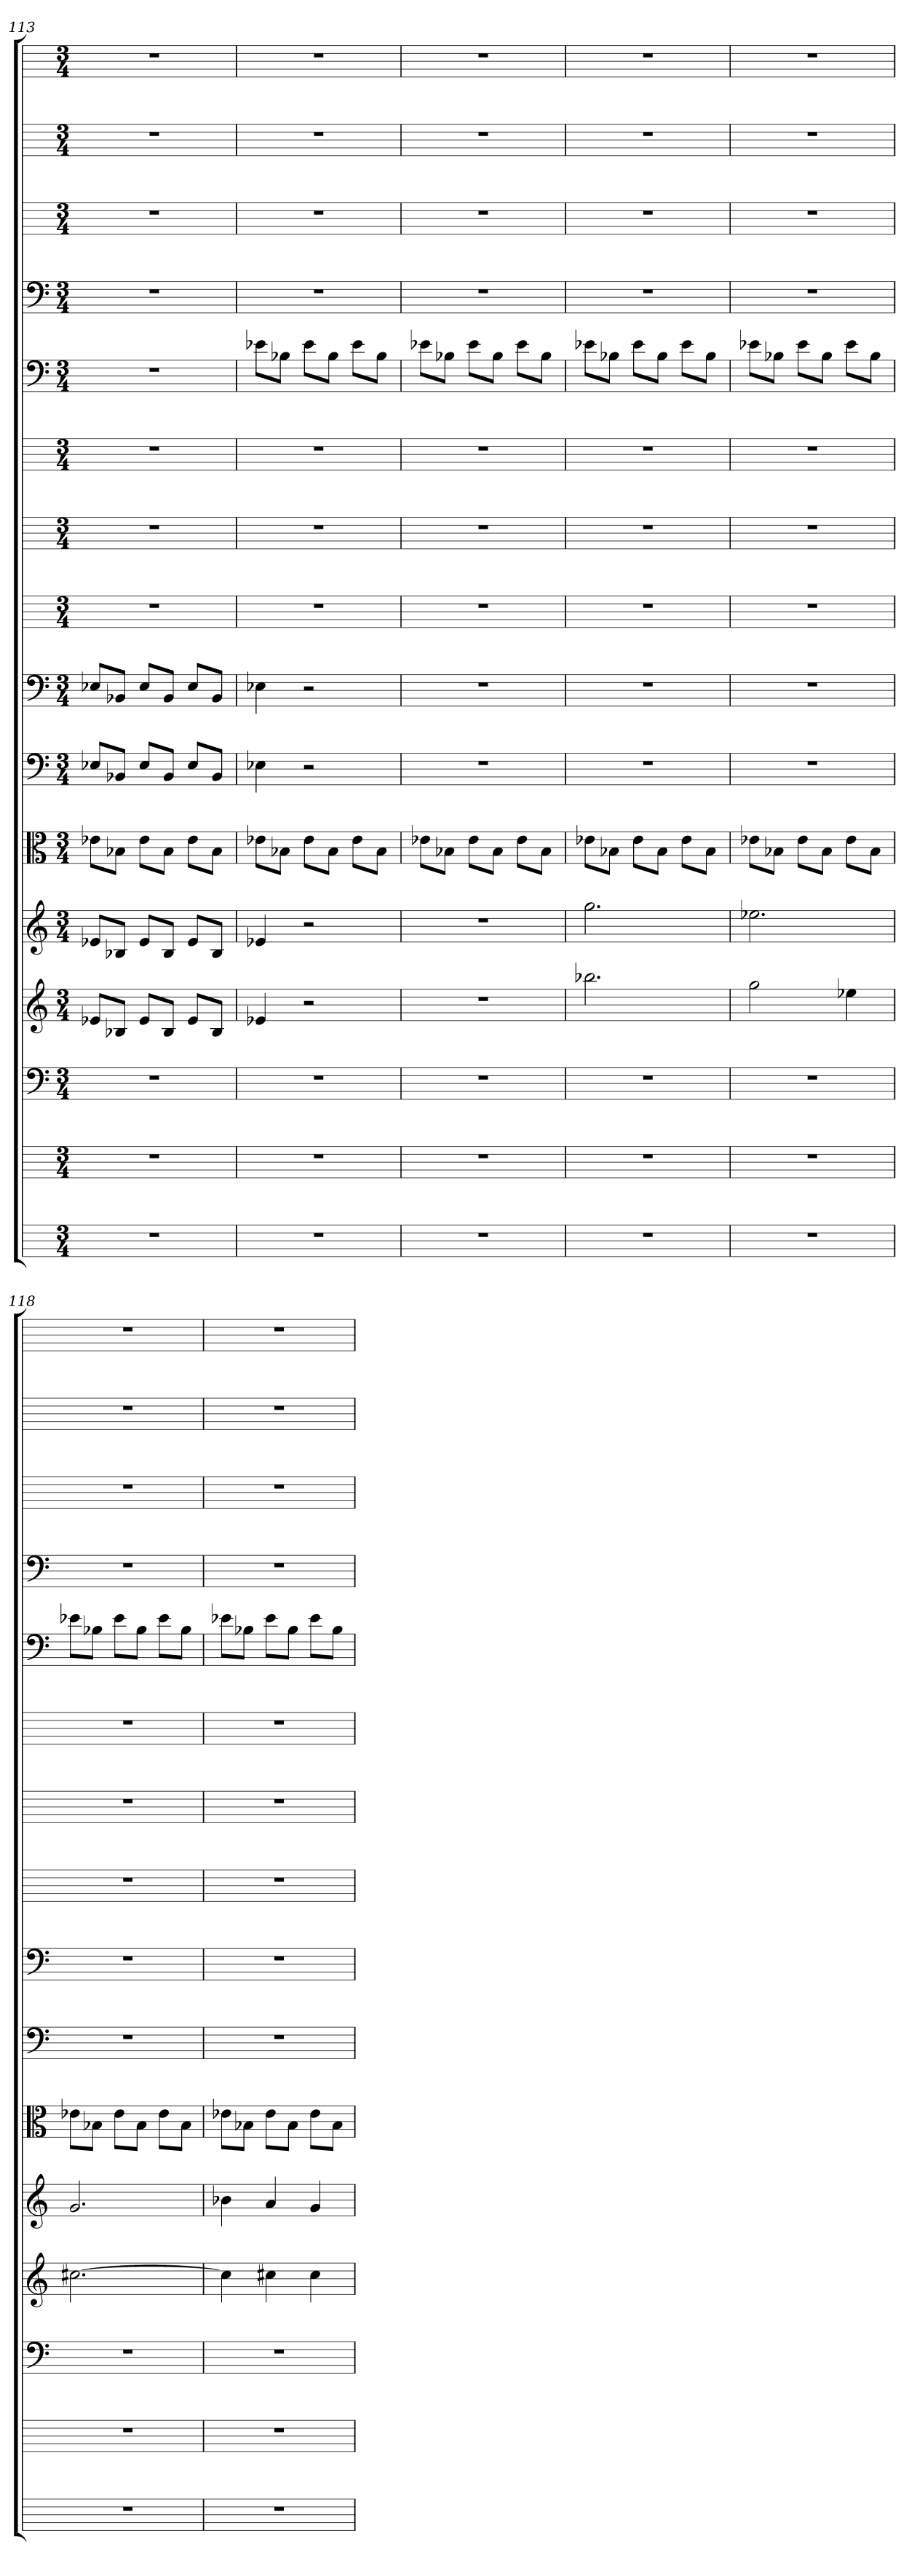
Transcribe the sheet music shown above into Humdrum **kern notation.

**kern	**kern	**kern	**kern	**kern	**kern	**kern	**kern	**kern	**kern	**kern	**kern	**kern	**kern	**kern	**kern
*part16	*part15	*part14	*part13	*part12	*part11	*part10	*part9	*part8	*part7	*part6	*part5	*part4	*part3	*part2	*part1
*staff16	*staff15	*staff14	*staff13	*staff12	*staff11	*staff10	*staff9	*staff8	*staff7	*staff6	*staff5	*staff4	*staff3	*staff2	*staff1
*	*	*clefF4	*	*	*clefC3	*clefF4	*clefF4	*	*	*	*clefF4	*clefF4	*	*	*
*k[]	*k[]	*k[]	*k[]	*k[]	*k[]	*k[]	*k[]	*k[]	*k[]	*k[]	*k[]	*k[]	*k[]	*k[]	*k[]
*C:	*C:	*C:	*C:	*C:	*C:	*C:	*C:	*C:	*C:	*C:	*C:	*C:	*C:	*C:	*C:
*M3/4	*M3/4	*M3/4	*M3/4	*M3/4	*M3/4	*M3/4	*M3/4	*M3/4	*M3/4	*M3/4	*M3/4	*M3/4	*M3/4	*M3/4	*M3/4
=113	=113	=113	=113	=113	=113	=113	=113	=113	=113	=113	=113	=113	=113	=113	=113
2.r	2.r	2.r	8e-XL	8e-XL	8e-X\L	8E-X/L	8E-X/L	2.r	2.r	2.r	2.r	2.r	2.r	2.r	2.r
.	.	.	8B-XJ	8B-XJ	8B-X\J	8BB-X/J	8BB-X/J	.	.	.	.	.	.	.	.
.	.	.	8e-L	8e-L	8e-\L	8E-/L	8E-/L	.	.	.	.	.	.	.	.
.	.	.	8B-J	8B-J	8B-\J	8BB-/J	8BB-/J	.	.	.	.	.	.	.	.
.	.	.	8e-L	8e-L	8e-\L	8E-/L	8E-/L	.	.	.	.	.	.	.	.
.	.	.	8B-J	8B-J	8B-\J	8BB-/J	8BB-/J	.	.	.	.	.	.	.	.
=114	=114	=114	=114	=114	=114	=114	=114	=114	=114	=114	=114	=114	=114	=114	=114
2.r	2.r	2.r	4e-X	4e-X	8e-X\L	4E-X	4E-X	2.r	2.r	2.r	8e-X\L	2.r	2.r	2.r	2.r
.	.	.	.	.	8B-X\J	.	.	.	.	.	8B-X\J	.	.	.	.
.	.	.	2r	2r	8e-\L	2r	2r	.	.	.	8e-\L	.	.	.	.
.	.	.	.	.	8B-\J	.	.	.	.	.	8B-\J	.	.	.	.
.	.	.	.	.	8e-\L	.	.	.	.	.	8e-\L	.	.	.	.
.	.	.	.	.	8B-\J	.	.	.	.	.	8B-\J	.	.	.	.
=115	=115	=115	=115	=115	=115	=115	=115	=115	=115	=115	=115	=115	=115	=115	=115
2.r	2.r	2.r	2.r	2.r	8e-X\L	2.r	2.r	2.r	2.r	2.r	8e-X\L	2.r	2.r	2.r	2.r
.	.	.	.	.	8B-X\J	.	.	.	.	.	8B-X\J	.	.	.	.
.	.	.	.	.	8e-\L	.	.	.	.	.	8e-\L	.	.	.	.
.	.	.	.	.	8B-\J	.	.	.	.	.	8B-\J	.	.	.	.
.	.	.	.	.	8e-\L	.	.	.	.	.	8e-\L	.	.	.	.
.	.	.	.	.	8B-\J	.	.	.	.	.	8B-\J	.	.	.	.
=116	=116	=116	=116	=116	=116	=116	=116	=116	=116	=116	=116	=116	=116	=116	=116
2.r	2.r	2.r	2.bb-X	2.gg	8e-X\L	2.r	2.r	2.r	2.r	2.r	8e-X\L	2.r	2.r	2.r	2.r
.	.	.	.	.	8B-X\J	.	.	.	.	.	8B-X\J	.	.	.	.
.	.	.	.	.	8e-\L	.	.	.	.	.	8e-\L	.	.	.	.
.	.	.	.	.	8B-\J	.	.	.	.	.	8B-\J	.	.	.	.
.	.	.	.	.	8e-\L	.	.	.	.	.	8e-\L	.	.	.	.
.	.	.	.	.	8B-\J	.	.	.	.	.	8B-\J	.	.	.	.
=117	=117	=117	=117	=117	=117	=117	=117	=117	=117	=117	=117	=117	=117	=117	=117
2.r	2.r	2.r	2gg	2.ee-X	8e-X\L	2.r	2.r	2.r	2.r	2.r	8e-X\L	2.r	2.r	2.r	2.r
.	.	.	.	.	8B-X\J	.	.	.	.	.	8B-X\J	.	.	.	.
.	.	.	.	.	8e-\L	.	.	.	.	.	8e-\L	.	.	.	.
.	.	.	.	.	8B-\J	.	.	.	.	.	8B-\J	.	.	.	.
.	.	.	4ee-X	.	8e-\L	.	.	.	.	.	8e-\L	.	.	.	.
.	.	.	.	.	8B-\J	.	.	.	.	.	8B-\J	.	.	.	.
=118	=118	=118	=118	=118	=118	=118	=118	=118	=118	=118	=118	=118	=118	=118	=118
2.r	2.r	2.r	[2.cc#X	2.g	8e-X\L	2.r	2.r	2.r	2.r	2.r	8e-X\L	2.r	2.r	2.r	2.r
.	.	.	.	.	8B-X\J	.	.	.	.	.	8B-X\J	.	.	.	.
.	.	.	.	.	8e-\L	.	.	.	.	.	8e-\L	.	.	.	.
.	.	.	.	.	8B-\J	.	.	.	.	.	8B-\J	.	.	.	.
.	.	.	.	.	8e-\L	.	.	.	.	.	8e-\L	.	.	.	.
.	.	.	.	.	8B-\J	.	.	.	.	.	8B-\J	.	.	.	.
=119	=119	=119	=119	=119	=119	=119	=119	=119	=119	=119	=119	=119	=119	=119	=119
2.r	2.r	2.r	4cc#]	4b-X	8e-X\L	2.r	2.r	2.r	2.r	2.r	8e-X\L	2.r	2.r	2.r	2.r
.	.	.	.	.	8B-X\J	.	.	.	.	.	8B-X\J	.	.	.	.
.	.	.	4cc#X	4a	8e-\L	.	.	.	.	.	8e-\L	.	.	.	.
.	.	.	.	.	8B-\J	.	.	.	.	.	8B-\J	.	.	.	.
.	.	.	4cc#	4g	8e-\L	.	.	.	.	.	8e-\L	.	.	.	.
.	.	.	.	.	8B-\J	.	.	.	.	.	8B-\J	.	.	.	.
=	=	=	=	=	=	=	=	=	=	=	=	=	=	=	=
*-	*-	*-	*-	*-	*-	*-	*-	*-	*-	*-	*-	*-	*-	*-	*-
